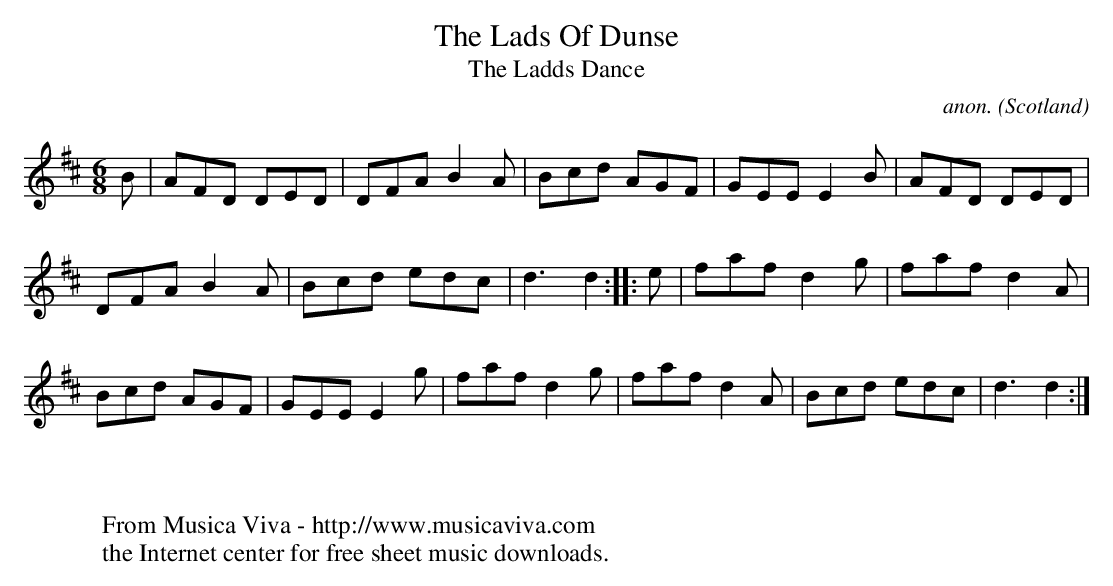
X:1
T:The Lads Of Dunse
T:The Ladds Dance
C:anon.
O:Scotland
M:6/8
L:1/8
K:D
B|AFD DED|DFA B2A|Bcd AGF|GEE E2B|AFD DED|
DFA B2A|Bcd edc|d3 d2::e|faf d2g|faf d2A|
Bcd AGF|GEE E2g|faf d2g|faf d2A|Bcd edc|d3 d2:|
W:
W:
W:  From Musica Viva - http://www.musicaviva.com
W:  the Internet center for free sheet music downloads.
